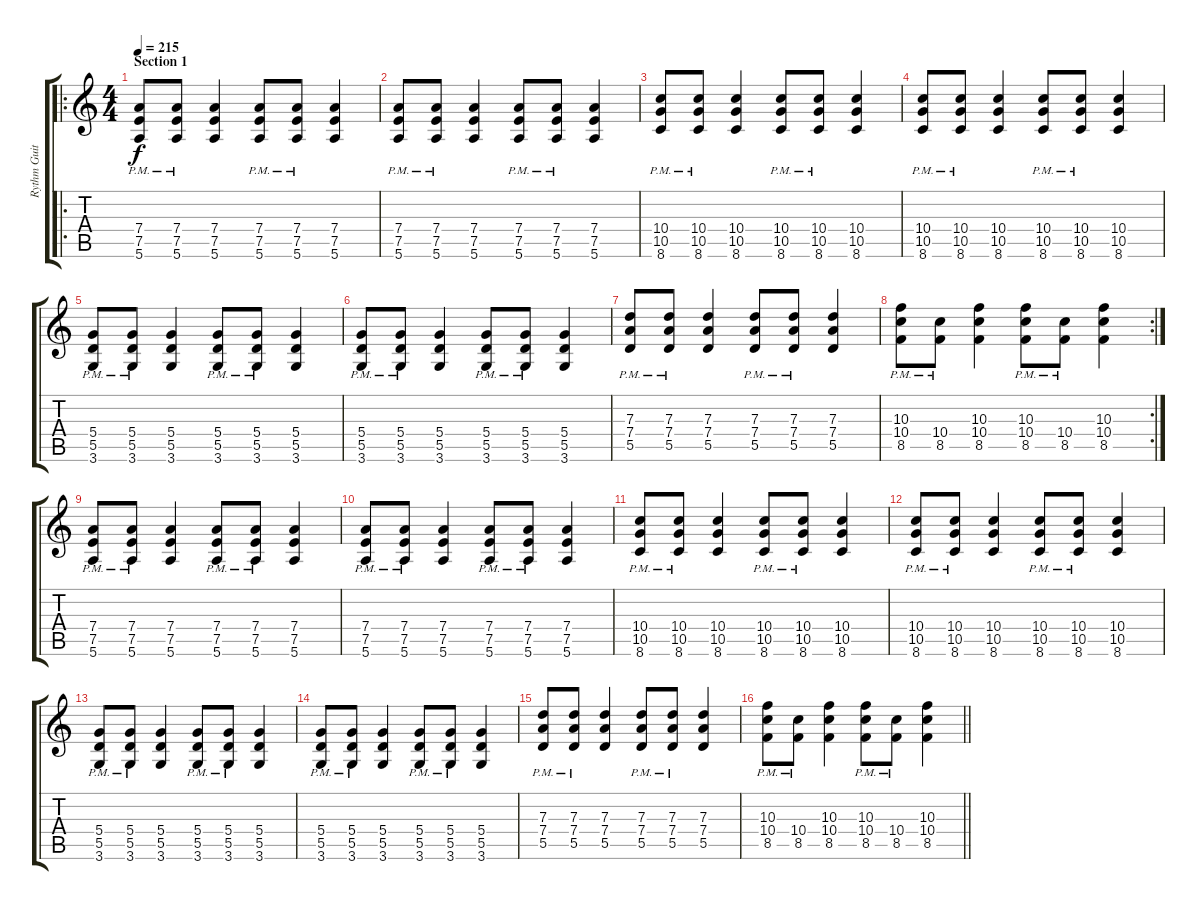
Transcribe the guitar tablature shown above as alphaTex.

\track ("Rythm Guitar" "Rythm Guit") {instrument electricguitarclean}
\staff {score tabs}
\tuning (E4 B3 G3 D3 A2 E2) {hide}
\ro
\ts (4 4)
\section ("" "Section 1")
\tempo 215
\clef g2
\ks c
(7.4{pm} 7.5{pm} 5.6{pm}).8{dy f} (7.4{pm} 7.5{pm} 5.6{pm}).8 (7.4 7.5 5.6).4 (7.4{pm} 7.5{pm} 5.6{pm}).8 (7.4{pm} 7.5{pm} 5.6{pm}).8 (7.4 7.5 5.6).4 |
(7.4{pm} 7.5{pm} 5.6{pm}).8 (7.4{pm} 7.5{pm} 5.6{pm}).8 (7.4 7.5 5.6).4 (7.4{pm} 7.5{pm} 5.6{pm}).8 (7.4{pm} 7.5{pm} 5.6{pm}).8 (7.4 7.5 5.6).4 |
(10.4{pm} 10.5{pm} 8.6{pm}).8 (10.4{pm} 10.5{pm} 8.6{pm}).8 (10.4 10.5 8.6).4 (10.4{pm} 10.5{pm} 8.6{pm}).8 (10.4{pm} 10.5{pm} 8.6{pm}).8 (10.4 10.5 8.6).4 |
(10.4{pm} 10.5{pm} 8.6{pm}).8 (10.4{pm} 10.5{pm} 8.6{pm}).8 (10.4 10.5 8.6).4 (10.4{pm} 10.5{pm} 8.6{pm}).8 (10.4{pm} 10.5{pm} 8.6{pm}).8 (10.4 10.5 8.6).4 |
(5.4{pm} 5.5{pm} 3.6{pm}).8 (5.4{pm} 5.5{pm} 3.6{pm}).8 (5.4 5.5 3.6).4 (5.4{pm} 5.5{pm} 3.6{pm}).8 (5.4{pm} 5.5{pm} 3.6{pm}).8 (5.4 5.5 3.6).4 |
(5.4{pm} 5.5{pm} 3.6{pm}).8 (5.4{pm} 5.5{pm} 3.6{pm}).8 (5.4 5.5 3.6).4 (5.4{pm} 5.5{pm} 3.6{pm}).8 (5.4{pm} 5.5{pm} 3.6{pm}).8 (5.4 5.5 3.6).4 |
(7.3{pm} 7.4{pm} 5.5{pm}).8 (7.3{pm} 7.4{pm} 5.5{pm}).8 (7.3 7.4 5.5).4 (7.3{pm} 7.4{pm} 5.5{pm}).8 (7.3{pm} 7.4{pm} 5.5{pm}).8 (7.3 7.4 5.5).4 |
\rc 2
(10.3{pm} 10.4{pm} 8.5{pm}).8 (10.4{pm} 8.5{pm}).8 (10.3 10.4 8.5).4 (10.3{pm} 10.4{pm} 8.5{pm}).8 (10.4{pm} 8.5{pm}).8 (10.3 10.4 8.5).4 |
(7.4{pm} 7.5{pm} 5.6{pm}).8 (7.4{pm} 7.5{pm} 5.6{pm}).8 (7.4 7.5 5.6).4 (7.4{pm} 7.5{pm} 5.6{pm}).8 (7.4{pm} 7.5{pm} 5.6{pm}).8 (7.4 7.5 5.6).4 |
(7.4{pm} 7.5{pm} 5.6{pm}).8 (7.4{pm} 7.5{pm} 5.6{pm}).8 (7.4 7.5 5.6).4 (7.4{pm} 7.5{pm} 5.6{pm}).8 (7.4{pm} 7.5{pm} 5.6{pm}).8 (7.4 7.5 5.6).4 |
(10.4{pm} 10.5{pm} 8.6{pm}).8 (10.4{pm} 10.5{pm} 8.6{pm}).8 (10.4 10.5 8.6).4 (10.4{pm} 10.5{pm} 8.6{pm}).8 (10.4{pm} 10.5{pm} 8.6{pm}).8 (10.4 10.5 8.6).4 |
(10.4{pm} 10.5{pm} 8.6{pm}).8 (10.4{pm} 10.5{pm} 8.6{pm}).8 (10.4 10.5 8.6).4 (10.4{pm} 10.5{pm} 8.6{pm}).8 (10.4{pm} 10.5{pm} 8.6{pm}).8 (10.4 10.5 8.6).4 |
(5.4{pm} 5.5{pm} 3.6{pm}).8 (5.4{pm} 5.5{pm} 3.6{pm}).8 (5.4 5.5 3.6).4 (5.4{pm} 5.5{pm} 3.6{pm}).8 (5.4{pm} 5.5{pm} 3.6{pm}).8 (5.4 5.5 3.6).4 |
(5.4{pm} 5.5{pm} 3.6{pm}).8 (5.4{pm} 5.5{pm} 3.6{pm}).8 (5.4 5.5 3.6).4 (5.4{pm} 5.5{pm} 3.6{pm}).8 (5.4{pm} 5.5{pm} 3.6{pm}).8 (5.4 5.5 3.6).4 |
(7.3{pm} 7.4{pm} 5.5{pm}).8 (7.3{pm} 7.4{pm} 5.5{pm}).8 (7.3 7.4 5.5).4 (7.3{pm} 7.4{pm} 5.5{pm}).8 (7.3{pm} 7.4{pm} 5.5{pm}).8 (7.3 7.4 5.5).4 |
\barLineRight lightlight
(10.3{pm} 10.4{pm} 8.5{pm}).8 (10.4{pm} 8.5{pm}).8 (10.3 10.4 8.5).4 (10.3{pm} 10.4{pm} 8.5{pm}).8 (10.4{pm} 8.5{pm}).8 (10.3 10.4 8.5).4
